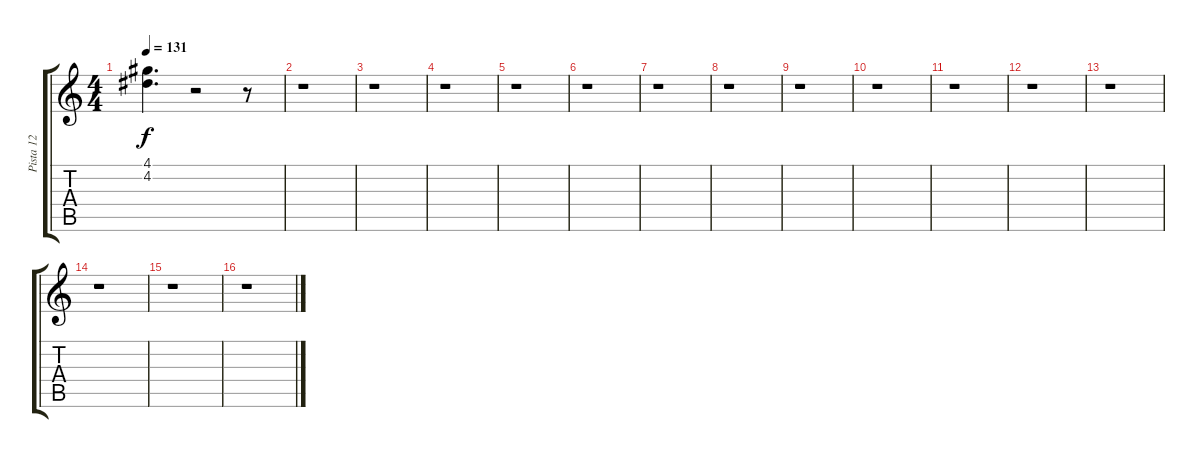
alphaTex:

\track ("Pista 12" "Pista 12") {instrument distortionguitar}
\staff {score tabs}
\tuning (E4 B3 G3 D3 A2 E2) {hide}
\ts (4 4)
\tempo 131
\clef g2
\ks c
(4.1{t} 4.2{t}).4{d dy f} r.2 r.8 |
r.1 |
r.1 |
r.1 |
r.1 |
r.1 |
r.1 |
r.1 |
r.1 |
r.1 |
r.1 |
r.1 |
r.1 |
r.1 |
r.1 |
r.1
